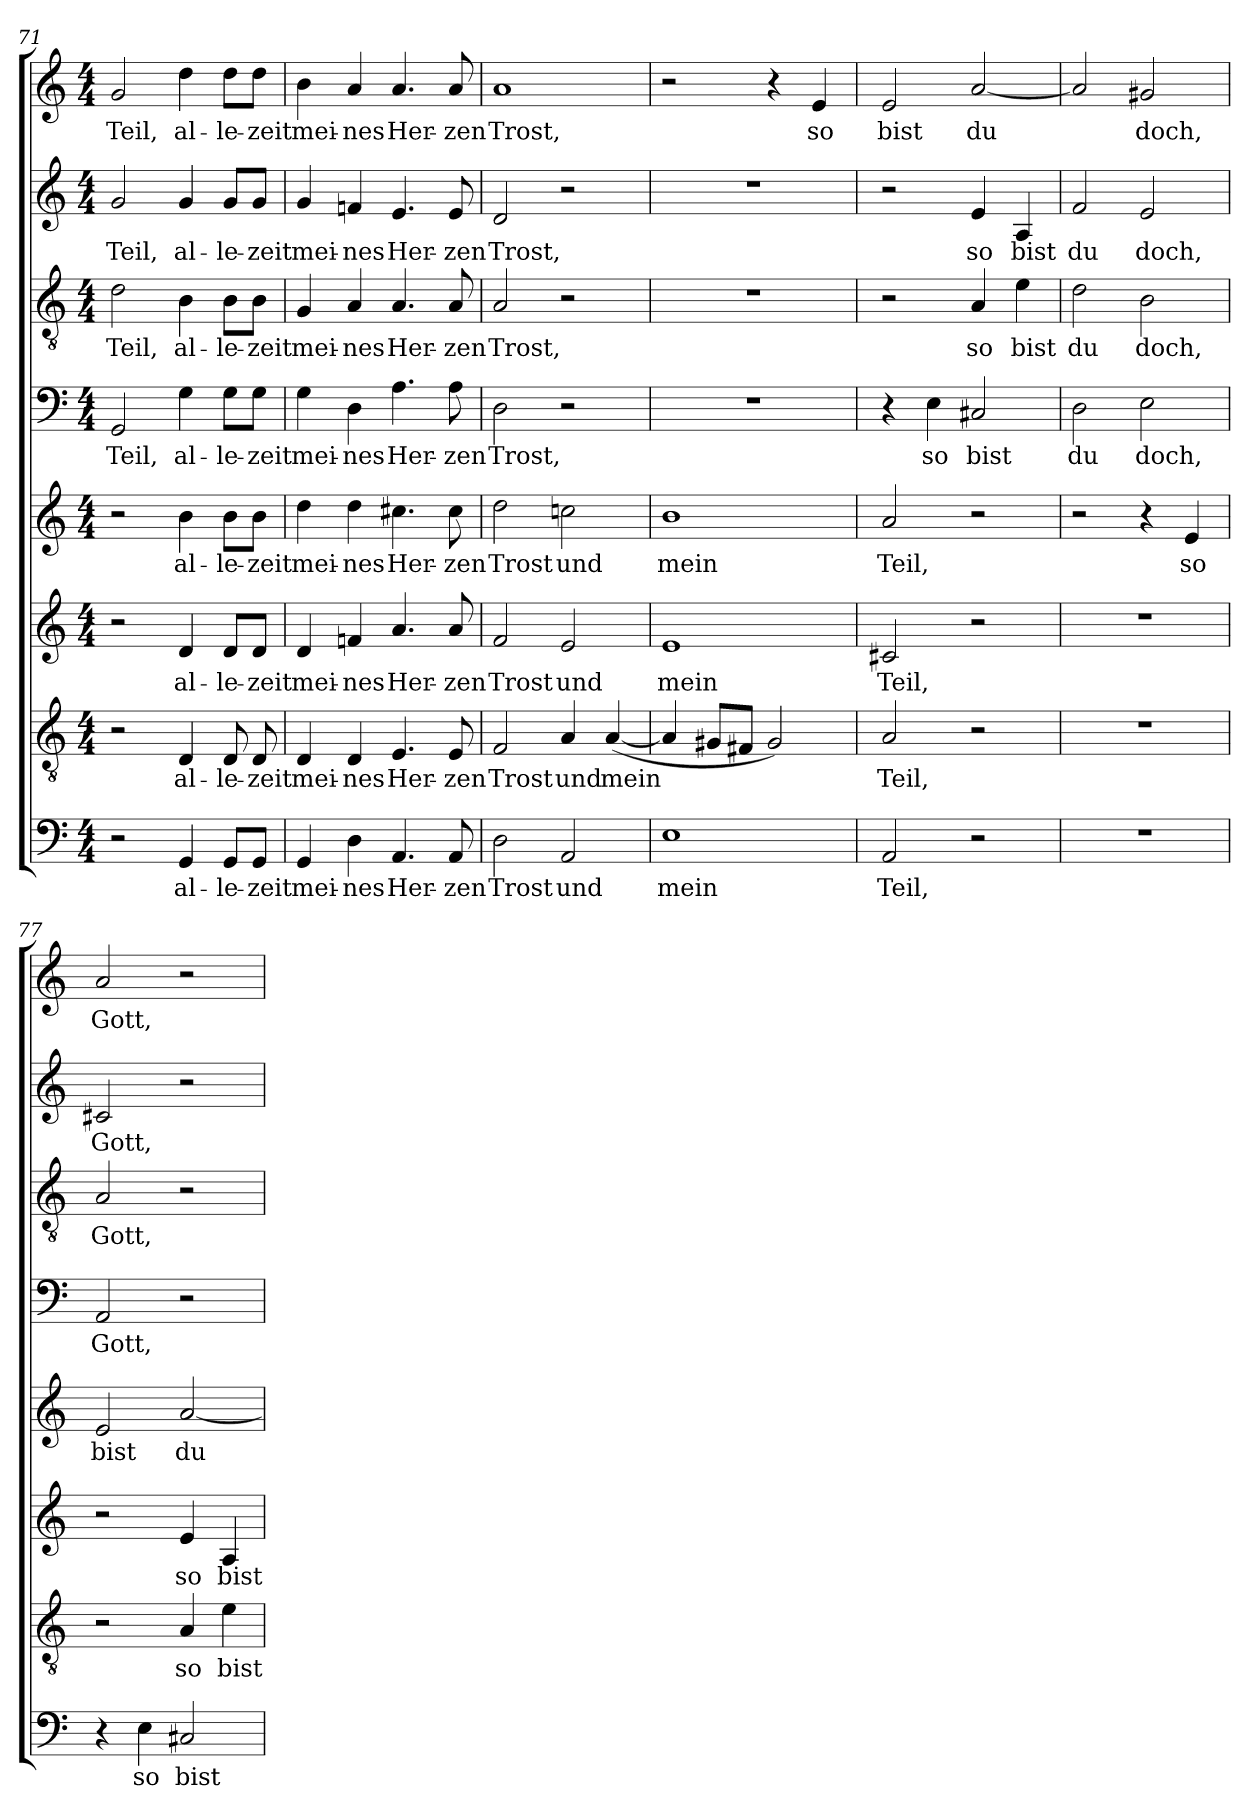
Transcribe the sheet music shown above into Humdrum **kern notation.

**kern	**text	**kern	**text	**kern	**text	**kern	**text	**kern	**text	**kern	**text	**kern	**text	**kern	**text
*part8	*part8	*part7	*part7	*part6	*part6	*part5	*part5	*part4	*part4	*part3	*part3	*part2	*part2	*part1	*part1
*staff8	*staff8	*staff7	*staff7	*staff6	*staff6	*staff5	*staff5	*staff4	*staff4	*staff3	*staff3	*staff2	*staff2	*staff1	*staff1
*clefF4	*	*clefGv2	*	*clefG2	*	*clefG2	*	*clefF4	*	*clefGv2	*	*clefG2	*	*clefG2	*
*k[]	*	*k[]	*	*k[]	*	*k[]	*	*k[]	*	*k[]	*	*k[]	*	*k[]	*
*C:	*	*C:	*	*C:	*	*C:	*	*C:	*	*C:	*	*C:	*	*C:	*
*M4/4	*	*M4/4	*	*M4/4	*	*M4/4	*	*M4/4	*	*M4/4	*	*M4/4	*	*M4/4	*
=71	=71	=71	=71	=71	=71	=71	=71	=71	=71	=71	=71	=71	=71	=71	=71
!	!	!	!	!	!	!	!	!	!LO:LY:b	!	!LO:LY:b	!	!LO:LY:b	!	!LO:LY:b
2r	.	2r	.	2r	.	2r	.	2GG/	Teil,	2d\	Teil,	2g/	Teil,	2g/	Teil,
!	!LO:LY:b	!	!LO:LY:b	!	!LO:LY:b	!	!LO:LY:b	!	!LO:LY:b	!	!LO:LY:b	!	!LO:LY:b	!	!LO:LY:b
4GG/	al-	4D/	al-	4d/	al-	4b\	al-	4G\	al-	4B\	al-	4g/	al-	4dd\	al-
!	!LO:LY:b	!	!LO:LY:b	!	!LO:LY:b	!	!LO:LY:b	!	!LO:LY:b	!	!LO:LY:b	!	!LO:LY:b	!	!LO:LY:b
8GG/L	-le-	8D/	-le-	8d/L	-le-	8b\L	-le-	8G\L	-le-	8B\L	-le-	8g/L	-le-	8dd\L	-le-
!	!LO:LY:b	!	!LO:LY:b	!	!LO:LY:b	!	!LO:LY:b	!	!LO:LY:b	!	!LO:LY:b	!	!LO:LY:b	!	!LO:LY:b
8GG/J	-zeit	8D/	-zeit	8d/J	-zeit	8b\J	-zeit	8G\J	-zeit	8B\J	-zeit	8g/J	-zeit	8dd\J	-zeit
=72	=72	=72	=72	=72	=72	=72	=72	=72	=72	=72	=72	=72	=72	=72	=72
!	!LO:LY:b	!	!LO:LY:b	!	!LO:LY:b	!	!LO:LY:b	!	!LO:LY:b	!	!LO:LY:b	!	!LO:LY:b	!	!LO:LY:b
4GG/	mei-	4D/	mei-	4d/	mei-	4dd\	mei-	4G\	mei-	4G/	mei-	4g/	mei-	4b\	mei-
!	!LO:LY:b	!	!LO:LY:b	!	!LO:LY:b	!	!LO:LY:b	!	!LO:LY:b	!	!LO:LY:b	!	!LO:LY:b	!	!LO:LY:b
4D\	-nes	4D/	-nes	4fn/	-nes	4dd\	-nes	4D\	-nes	4A/	-nes	4fn/	-nes	4a/	-nes
!	!LO:LY:b	!	!LO:LY:b	!	!LO:LY:b	!	!LO:LY:b	!	!LO:LY:b	!	!LO:LY:b	!	!LO:LY:b	!	!LO:LY:b
4.AA/	Her-	4.E/	Her-	4.a/	Her-	4.cc#X\	Her-	4.A\	Her-	4.A/	Her-	4.e/	Her-	4.a/	Her-
!	!LO:LY:b	!	!LO:LY:b	!	!LO:LY:b	!	!LO:LY:b	!	!LO:LY:b	!	!LO:LY:b	!	!LO:LY:b	!	!LO:LY:b
8AA/	-zen	8E/	-zen	8a/	-zen	8cc#\	-zen	8A\	-zen	8A/	-zen	8e/	-zen	8a/	-zen
=73	=73	=73	=73	=73	=73	=73	=73	=73	=73	=73	=73	=73	=73	=73	=73
!	!LO:LY:b	!	!LO:LY:b	!	!LO:LY:b	!	!LO:LY:b	!	!LO:LY:b	!	!LO:LY:b	!	!LO:LY:b	!	!LO:LY:b
2D\	Trost	2F/	Trost	2f/	Trost	2dd\	Trost	2D\	Trost,	2A/	Trost,	2d/	Trost,	1a	Trost,
!	!LO:LY:b	!	!LO:LY:b	!	!LO:LY:b	!	!LO:LY:b	!	!	!	!	!	!	!	!
2AA/	und	4A/	und	2e/	und	2ccn\	und	2r	.	2r	.	2r	.	.	.
!	!	!	!LO:LY:b	!	!	!	!	!	!	!	!	!	!	!	!
.	.	(<[4A/	mein	.	.	.	.	.	.	.	.	.	.	.	.
=74	=74	=74	=74	=74	=74	=74	=74	=74	=74	=74	=74	=74	=74	=74	=74
!	!LO:LY:b	!	!	!	!LO:LY:b	!	!LO:LY:b	!	!	!	!	!	!	!	!
1E	mein	4A/]	.	1e	mein	1b	mein	1r	.	1r	.	1r	.	2r	.
.	.	8G#X/L	.	.	.	.	.	.	.	.	.	.	.	.	.
.	.	8F#X/J	.	.	.	.	.	.	.	.	.	.	.	.	.
.	.	2G#/)	.	.	.	.	.	.	.	.	.	.	.	4r	.
!	!	!	!	!	!	!	!	!	!	!	!	!	!	!	!LO:LY:b
.	.	.	.	.	.	.	.	.	.	.	.	.	.	4e/	so
!!LO:PB:g=z
=75	=75	=75	=75	=75	=75	=75	=75	=75	=75	=75	=75	=75	=75	=75	=75
!	!LO:LY:b	!	!LO:LY:b	!	!LO:LY:b	!	!LO:LY:b	!	!	!	!	!	!	!	!LO:LY:b
2AA/	Teil,	2A/	Teil,	2c#X/	Teil,	2a/	Teil,	4r	.	2r	.	2r	.	2e/	bist
!	!	!	!	!	!	!	!	!	!LO:LY:b	!	!	!	!	!	!
.	.	.	.	.	.	.	.	4E\	so	.	.	.	.	.	.
!	!	!	!	!	!	!	!	!	!LO:LY:b	!	!LO:LY:b	!	!LO:LY:b	!	!LO:LY:b
2r	.	2r	.	2r	.	2r	.	2C#X/	bist	4A/	so	4e/	so	[2a/	du
!	!	!	!	!	!	!	!	!	!	!	!LO:LY:b	!	!LO:LY:b	!	!
.	.	.	.	.	.	.	.	.	.	4e\	bist	4A/	bist	.	.
=76	=76	=76	=76	=76	=76	=76	=76	=76	=76	=76	=76	=76	=76	=76	=76
!	!	!	!	!	!	!	!	!	!LO:LY:b	!	!LO:LY:b	!	!LO:LY:b	!	!
1r	.	1r	.	1r	.	2r	.	2D\	du	2d\	du	2f/	du	2a/]	.
!	!	!	!	!	!	!	!	!	!LO:LY:b	!	!LO:LY:b	!	!LO:LY:b	!	!LO:LY:b
.	.	.	.	.	.	4r	.	2E\	doch,	2B\	doch,	2e/	doch,	2g#X/	doch,
!	!	!	!	!	!	!	!LO:LY:b	!	!	!	!	!	!	!	!
.	.	.	.	.	.	4e/	so	.	.	.	.	.	.	.	.
=77	=77	=77	=77	=77	=77	=77	=77	=77	=77	=77	=77	=77	=77	=77	=77
!	!	!	!	!	!	!	!LO:LY:b	!	!LO:LY:b	!	!LO:LY:b	!	!LO:LY:b	!	!LO:LY:b
4r	.	2r	.	2r	.	2e/	bist	2AA/	Gott,	2A/	Gott,	2c#X/	Gott,	2a/	Gott,
!	!LO:LY:b	!	!	!	!	!	!	!	!	!	!	!	!	!	!
4E\	so	.	.	.	.	.	.	.	.	.	.	.	.	.	.
!	!LO:LY:b	!	!LO:LY:b	!	!LO:LY:b	!	!LO:LY:b	!	!	!	!	!	!	!	!
2C#X/	bist	4A/	so	4e/	so	[2a/	du	2r	.	2r	.	2r	.	2r	.
!	!	!	!LO:LY:b	!	!LO:LY:b	!	!	!	!	!	!	!	!	!	!
.	.	4e\	bist	4A/	bist	.	.	.	.	.	.	.	.	.	.
=	=	=	=	=	=	=	=	=	=	=	=	=	=	=	=
*-	*-	*-	*-	*-	*-	*-	*-	*-	*-	*-	*-	*-	*-	*-	*-
